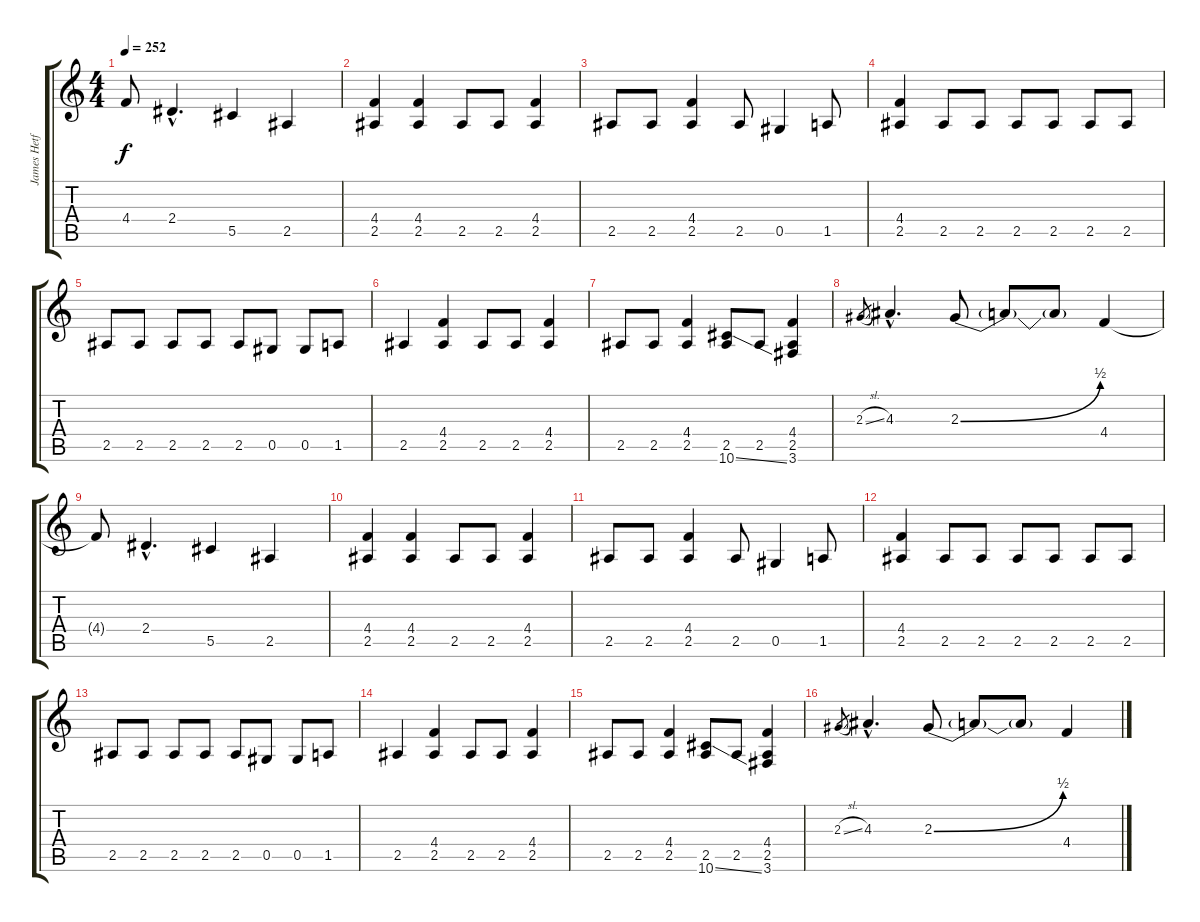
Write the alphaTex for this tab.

\track ("James Hetfield (Distortion Guitar)" "James Hetf") {instrument distortionguitar}
\staff {score tabs}
\tuning (Eb4 Bb3 Gb3 Db3 Ab2 Eb2) {hide}
\ts (4 4)
\tempo 252
\clef g2
\ks c
4.4{t}.8{dy f} 2.4{hac}.4{d} 5.5.4 2.5.4 |
(4.4 2.5).4 (4.4 2.5).4 2.5.8 2.5.8 (4.4 2.5).4 |
2.5.8 2.5.8 (4.4 2.5).4 2.5.8 0.5.4 1.5.8 |
(4.4 2.5).4 2.5.8 2.5.8 2.5.8 2.5.8 2.5.8 2.5.8 |
2.5.8 2.5.8 2.5.8 2.5.8 2.5.8 0.5.8 0.5.8 1.5.8 |
2.5.4 (4.4 2.5).4 2.5.8 2.5.8 (4.4 2.5).4 |
2.5.8 2.5.8 (4.4 2.5).4 (2.5 10.6{ss}).8 2.5.8 (4.4 2.5 3.6).4 |
2.3{sl}.8{gr} 4.3{hac}.4{d} 2.3{be (bend 0 0 60 2)}.8 2.3{t}.8 2.3{t}.8 4.4.4 |
4.4{t}.8 2.4{hac}.4{d} 5.5.4 2.5.4 |
(4.4 2.5).4 (4.4 2.5).4 2.5.8 2.5.8 (4.4 2.5).4 |
2.5.8 2.5.8 (4.4 2.5).4 2.5.8 0.5.4 1.5.8 |
(4.4 2.5).4 2.5.8 2.5.8 2.5.8 2.5.8 2.5.8 2.5.8 |
2.5.8 2.5.8 2.5.8 2.5.8 2.5.8 0.5.8 0.5.8 1.5.8 |
2.5.4 (4.4 2.5).4 2.5.8 2.5.8 (4.4 2.5).4 |
2.5.8 2.5.8 (4.4 2.5).4 (2.5 10.6{ss}).8 2.5.8 (4.4 2.5 3.6).4 |
2.3{sl}.8{gr} 4.3{hac}.4{d} 2.3{be (bend 0 0 60 2)}.8 2.3{t}.8 2.3{t}.8 4.4.4
